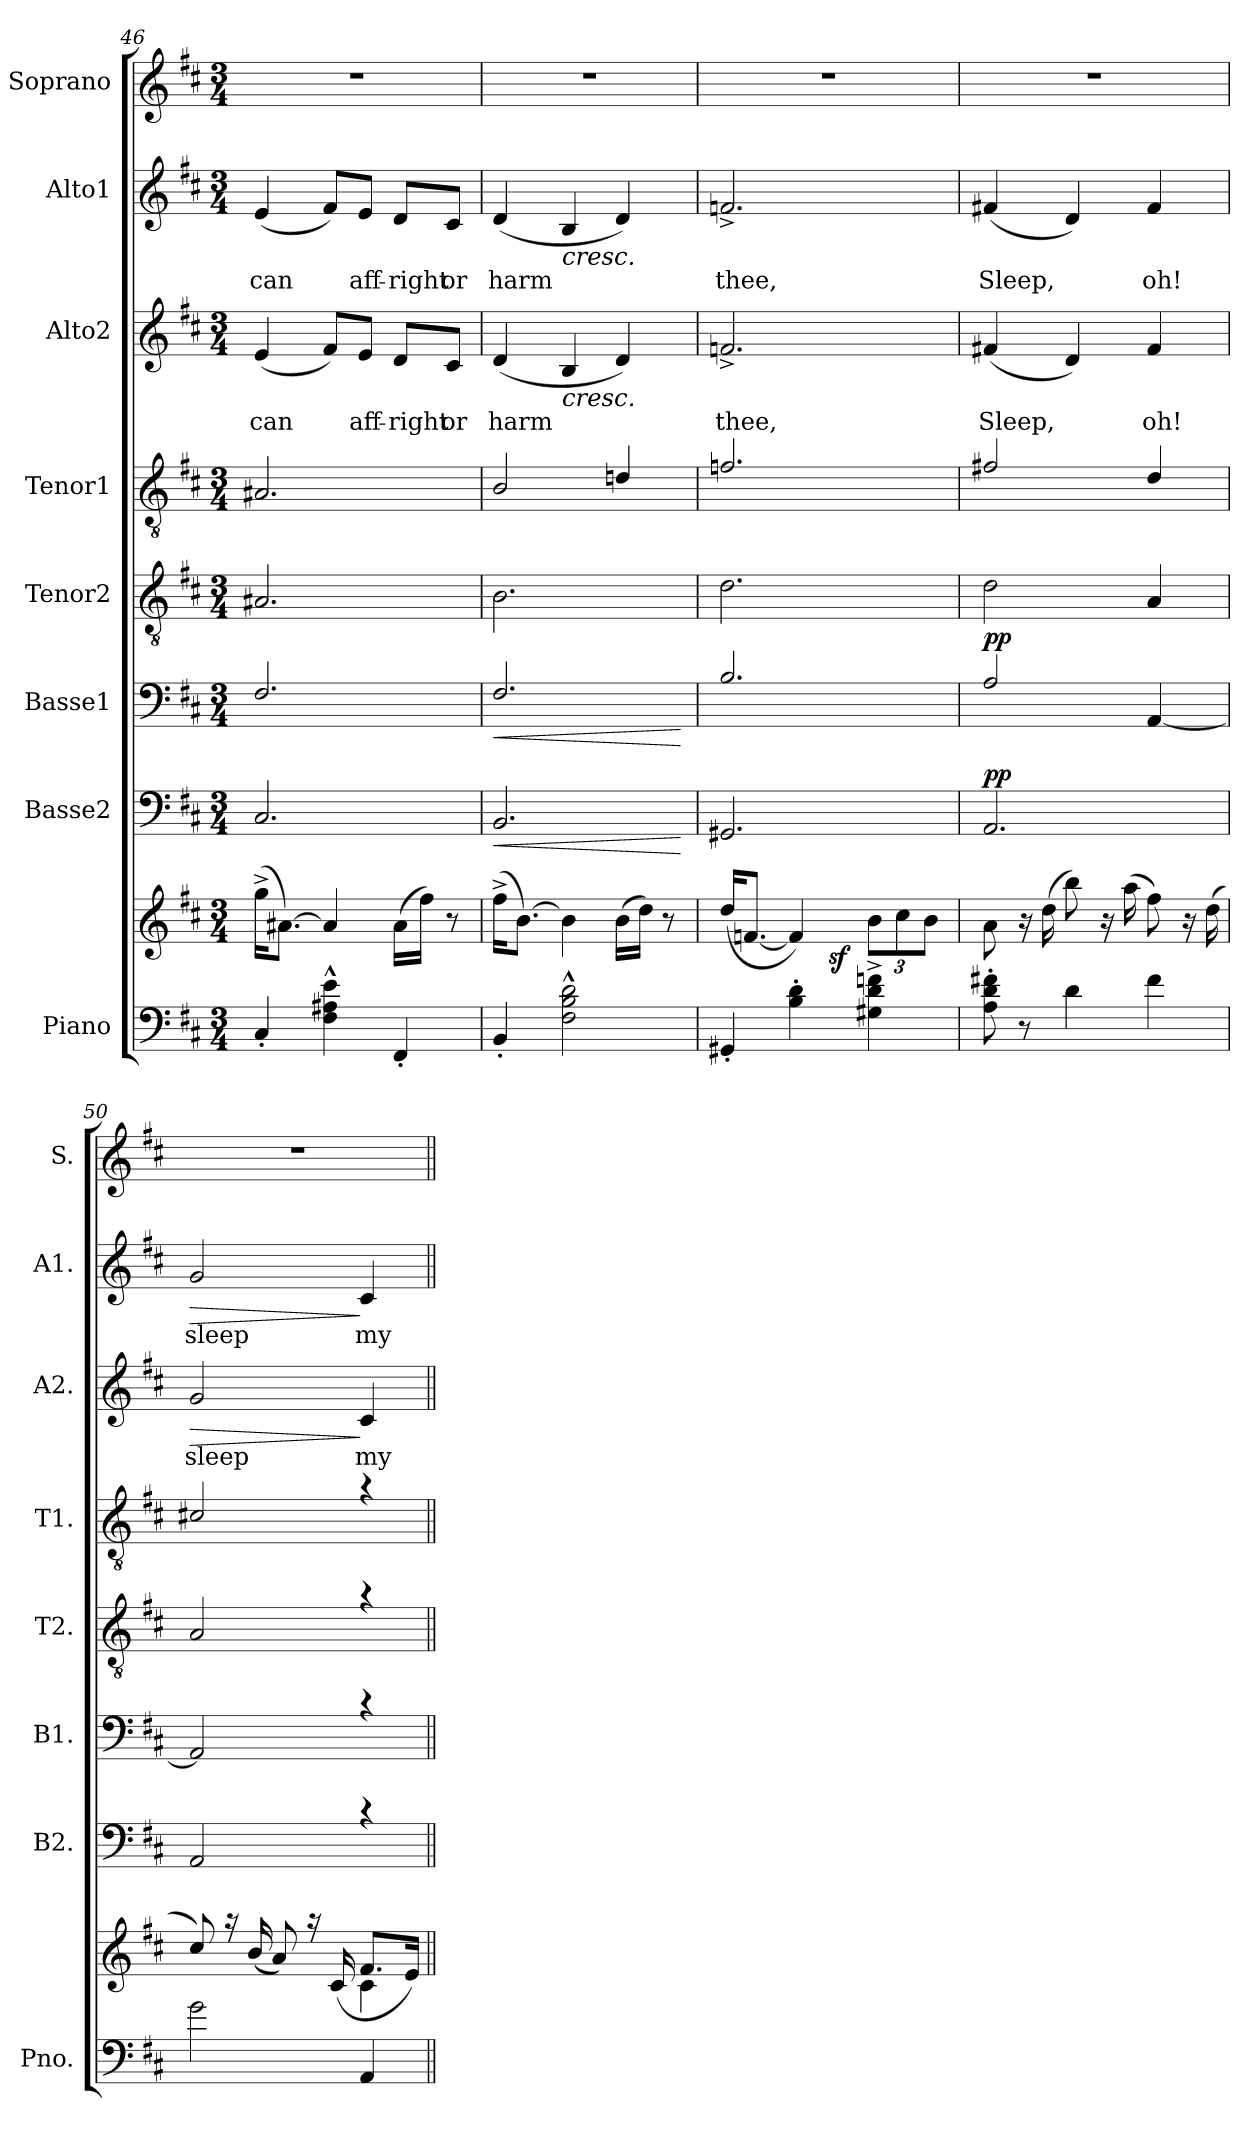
**kern	**kern	**dynam	**kern	**dynam	**kern	**dynam	**kern	**kern	**kern	**text	**dynam	**kern	**text	**dynam	**kern
*part8	*part8	*part8	*part7	*part7	*part6	*part6	*part5	*part4	*part3	*part3	*part3	*part2	*part2	*part2	*part1
*staff9	*staff8	*staff8/9	*staff7	*staff7	*staff6	*staff6	*staff5	*staff4	*staff3	*staff3	*staff3	*staff2	*staff2	*staff2	*staff1
*I"Piano	*	*	*I"Basse2	*	*I"Basse1	*	*I"Tenor2	*I"Tenor1	*I"Alto2	*	*	*I"Alto1	*	*	*I"Soprano
*I'Pno.	*	*	*I'B2.	*	*I'B1.	*	*I'T2.	*I'T1.	*I'A2.	*	*	*I'A1.	*	*	*I'S.
*clefF4	*clefG2	*	*clefF4	*	*clefF4	*	*clefGv2	*clefGv2	*clefG2	*	*	*clefG2	*	*	*clefG2
*k[f#c#]	*k[f#c#]	*	*k[f#c#]	*	*k[f#c#]	*	*k[f#c#]	*k[f#c#]	*k[f#c#]	*	*	*k[f#c#]	*	*	*k[f#c#]
*D:	*D:	*	*D:	*	*D:	*	*D:	*D:	*D:	*	*	*D:	*	*	*D:
*M3/4	*M3/4	*	*M3/4	*	*M3/4	*	*M3/4	*M3/4	*M3/4	*	*	*M3/4	*	*	*M3/4
=46	=46	=46	=46	=46	=46	=46	=46	=46	=46	=46	=46	=46	=46	=46	=46
!	!	!	!	!	!	!	!	!	!	!LO:LY:b	!	!	!LO:LY:b	!	!
4C#'</	(>16gg^>\KL	.	2.C#/	.	2.F#/	.	2.A#X/	2.A#X/	(<4e/	can	.	(<4e/	can	.	2.r
.	[>8.a#X\J)	.	.	.	.	.	.	.	.	.	.	.	.	.	.
4F#\^^ 4A#X\^^ 4e\^^	4a#/]	.	.	.	.	.	.	.	8f#/L)	.	.	8f#/L)	.	.	.
!	!	!	!	!	!	!	!	!	!	!LO:LY:b	!	!	!LO:LY:b	!	!
.	.	.	.	.	.	.	.	.	8e/J	aff-	.	8e/J	aff-	.	.
!	!	!	!	!	!	!	!	!	!	!LO:LY:b	!	!	!LO:LY:b	!	!
4FF#'</	(>16a#\LL	.	.	.	.	.	.	.	8d/L	-right	.	8d/L	-right	.	.
.	16ff#\JJ)	.	.	.	.	.	.	.	.	.	.	.	.	.	.
!	!	!	!	!	!	!	!	!	!	!LO:LY:b	!	!	!LO:LY:b	!	!
.	8r	.	.	.	.	.	.	.	8c#/J	or	.	8c#/J	or	.	.
=47	=47	=47	=47	=47	=47	=47	=47	=47	=47	=47	=47	=47	=47	=47	=47
!	!	!	!	!LO:HP:b	!	!LO:HP:b	!	!	!	!LO:LY:b	!	!	!LO:LY:b	!	!
4BB'</	(>16ff#^>\KL	.	2.BB/	<	2.F#/	<	2.B\	2B/	(<4d/	harm	.	(<4d/	harm	.	2.r
.	[>8.b\J)	.	.	.	.	.	.	.	.	.	.	.	.	.	.
!	!	!	!	!	!	!	!	!	!	!	!	!LO:TX:b:i:t=cresc.	!	!	!
!	!	!	!	!	!	!	!	!	!LO:TX:b:i:t=cresc.	!	!	!	!	!	!
2F#\^^ 2B\^^ 2d\^^	4b\]	.	.	.	.	.	.	.	4B/	.	.	4B/	.	.	.
.	(>16b\LL	.	.	.	.	.	.	4dn/	4d/)	.	.	4d/)	.	.	.
.	16dd\JJ)	.	.	.	.	.	.	.	.	.	.	.	.	.	.
.	8r	.	.	.	.	.	.	.	.	.	.	.	.	.	.
.	.	.	.	[	.	[	.	.	.	.	.	.	.	.	.
=48	=48	=48	=48	=48	=48	=48	=48	=48	=48	=48	=48	=48	=48	=48	=48
!	!	!	!	!	!	!	!	!	!	!LO:LY:b	!	!	!LO:LY:b	!	!
*	*^	*	*	*	*	*	*	*	*	*	*	*	*	*	*
4GG#X'</	(<16dd/KL	3ryy	.	2.GG#X/	.	2.B/	.	2.d\	2.fn/	2.fn^/	thee,	.	2.fn^/	thee,	.	2.r
.	[<8.fn/J	.	.	.	.	.	.	.	.	.	.	.	.	.	.	.
4B\'> 4d\'>	4f/])	.	.	.	.	.	.	.	.	.	.	.	.	.	.	.
.	.	48ryy	.	.	.	.	.	.	.	.	.	.	.	.	.	.
!	!	!	!LO:DY:b	!	!	!	!	!	!	!	!	!	!	!	!	!
.	.	3ryy	sf	.	.	.	.	.	.	.	.	.	.	.	.	.
4G#X\^> 4d\^> 4fn\^>	12b\L	.	.	.	.	.	.	.	.	.	.	.	.	.	.	.
.	12cc#\	.	.	.	.	.	.	.	.	.	.	.	.	.	.	.
.	12b\J	.	.	.	.	.	.	.	.	.	.	.	.	.	.	.
.	.	24.ryy	.	.	.	.	.	.	.	.	.	.	.	.	.	.
=49	=49	=49	=49	=49	=49	=49	=49	=49	=49	=49	=49	=49	=49	=49	=49	=49
!	!	!	!	!	!LO:DY:a	!	!LO:DY:a	!	!	!	!LO:LY:b	!	!	!LO:LY:b	!	!
*	*v	*v	*	*	*	*	*	*	*	*	*	*	*	*	*	*
8A\'> 8d\'> 8f#X\'>	8a\	.	2.AA/	pp	2A/	pp	2d\	2f#X/	(<4f#X/	Sleep,	.	(<4f#X/	Sleep,	.	2.r
8r	16r	.	.	.	.	.	.	.	.	.	.	.	.	.	.
.	(>16dd\	.	.	.	.	.	.	.	.	.	.	.	.	.	.
4d\	8bb\)	.	.	.	.	.	.	.	4d/)	.	.	4d/)	.	.	.
.	16r	.	.	.	.	.	.	.	.	.	.	.	.	.	.
.	(>16aa\	.	.	.	.	.	.	.	.	.	.	.	.	.	.
!	!	!	!	!	!	!	!	!	!	!LO:LY:b	!	!	!LO:LY:b	!	!
4f#\	8ff#\)	.	.	.	[>4AA/	.	4A/	4d/	4f#/	oh!	.	4f#/	oh!	.	.
.	16r	.	.	.	.	.	.	.	.	.	.	.	.	.	.
.	(>16dd\	.	.	.	.	.	.	.	.	.	.	.	.	.	.
=50	=50	=50	=50	=50	=50	=50	=50	=50	=50	=50	=50	=50	=50	=50	=50
*	*^	*	*	*	*	*	*	*	*	*	*	*	*	*	*
!	!	!	!	!	!	!	!	!	!	!	!LO:LY:b	!LO:HP:b	!	!LO:LY:b	!LO:HP:b	!
2g\	8cc#/)	2ryy	.	2AA/	.	2AA/]	.	2A/	2c#X/	2g/	sleep	>	2g/	sleep	>	2.r
.	16raa	.	.	.	.	.	.	.	.	.	.	.	.	.	.	.
.	(<16b/	.	.	.	.	.	.	.	.	.	.	.	.	.	.	.
.	8a/)	.	.	.	.	.	.	.	.	.	.	.	.	.	.	.
.	16raa	.	.	.	.	.	.	.	.	.	.	.	.	.	.	.
.	(>16c#/	.	.	.	.	.	.	.	.	.	.	.	.	.	.	.
!	!	!	!	!	!	!	!	!	!	!	!LO:LY:b	!	!	!LO:LY:b	!	!
4AA/	8.f#/L	4c#\	.	4rc	.	4rc	.	4ra	4ra	4c#/	my	]	4c#/	my	]	.
.	16e/Jk)	.	.	.	.	.	.	.	.	.	.	.	.	.	.	.
*	*v	*v	*	*	*	*	*	*	*	*	*	*	*	*	*	*
=||	=||	=||	=||	=||	=||	=||	=||	=||	=||	=||	=||	=||	=||	=||	=||
*-	*-	*-	*-	*-	*-	*-	*-	*-	*-	*-	*-	*-	*-	*-	*-
